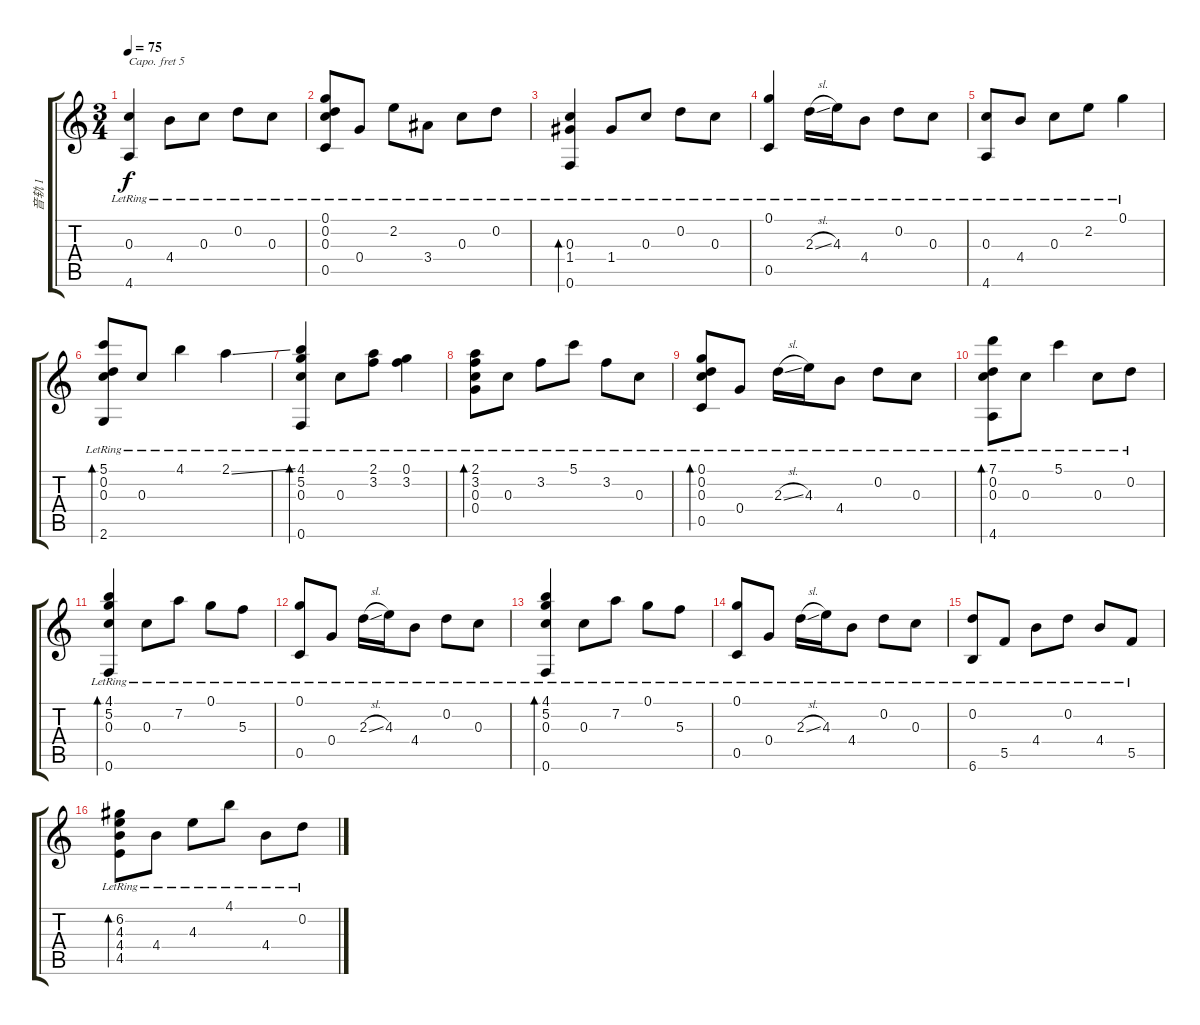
\track ("音轨 1" "音轨 1") {instrument acousticguitarsteel}
\staff {score tabs}
\capo 5
\tuning (D4 A3 G3 D3 G2 C2) {hide}
\ts (3 4)
\tempo 75
\clef g2
\ks c
(0.3{lr} 4.6{lr}).4{dy f} 4.4{lr}.8 0.3{lr}.8 0.2{lr}.8 0.3{lr}.8 |
(0.1{lr} 0.2{lr} 0.3{lr} 0.5{lr}).8 0.4{lr}.8 2.2{lr}.8 3.4{lr}.8 0.3{lr}.8 0.2{lr}.8 |
(0.3{lr} 1.4{lr} 0.6{lr}).4{bd 240} 1.4{lr}.8 0.3{lr}.8 0.2{lr}.8 0.3{lr}.8 |
(0.1{lr} 0.5{lr}).4 2.3{sl lr}.16 4.3{lr}.16 4.4{lr}.8 0.2{lr}.8 0.3{lr}.8 |
(0.3{lr} 4.6{lr}).8 4.4{lr}.8 0.3{lr}.8 2.2{lr}.8 0.1{lr}.4 |
(5.1{lr} 0.2{lr} 0.3{lr} 2.6{lr}).8{bd 240} 0.3{lr}.8 4.1{lr}.4 2.1{ss lr}.4 |
(4.1{lr} 5.2{lr} 0.3{lr} 0.6{lr}).4{bd 240} 0.3{lr}.8 (2.1{lr} 3.2{lr}).8 (0.1{lr} 3.2{lr}).4 |
(2.1{lr} 3.2{lr} 0.3{lr} 0.4{lr}).8{bd 240} 0.3{lr}.8 3.2{lr}.8 5.1{lr}.8 3.2{lr}.8 0.3{lr}.8 |
(0.1{lr} 0.2{lr} 0.3{lr} 0.5{lr}).8{bd 240} 0.4{lr}.8 2.3{sl lr}.16 4.3{lr}.16 4.4{lr}.8 0.2{lr}.8 0.3{lr}.8 |
(7.1{lr} 0.2{lr} 0.3{lr} 4.6{lr}).8{bd 240} 0.3{lr}.8 5.1{lr}.4 0.3{lr}.8 0.2{lr}.8 |
(4.1{lr} 5.2{lr} 0.3{lr} 0.6{lr}).4{bd 240} 0.3{lr}.8 7.2{lr}.8 0.1{lr}.8 5.3{lr}.8 |
(0.1{lr} 0.5{lr}).8 0.4{lr}.8 2.3{sl lr}.16 4.3{lr}.16 4.4{lr}.8 0.2{lr}.8 0.3{lr}.8 |
(4.1{lr} 5.2{lr} 0.3{lr} 0.6{lr}).4{bd 240} 0.3{lr}.8 7.2{lr}.8 0.1{lr}.8 5.3{lr}.8 |
(0.1{lr} 0.5{lr}).8 0.4{lr}.8 2.3{sl lr}.16 4.3{lr}.16 4.4{lr}.8 0.2{lr}.8 0.3{lr}.8 |
(0.2{lr} 6.6{lr}).8 5.5{lr}.8 4.4{lr}.8 0.2{lr}.8 4.4{lr}.8 5.5{lr}.8 |
(6.2{lr} 4.3{lr} 4.4{lr} 4.5{lr}).8{bd 240} 4.4{lr}.8 4.3{lr}.8 4.1{lr}.8 4.4{lr}.8 0.2{lr}.8
